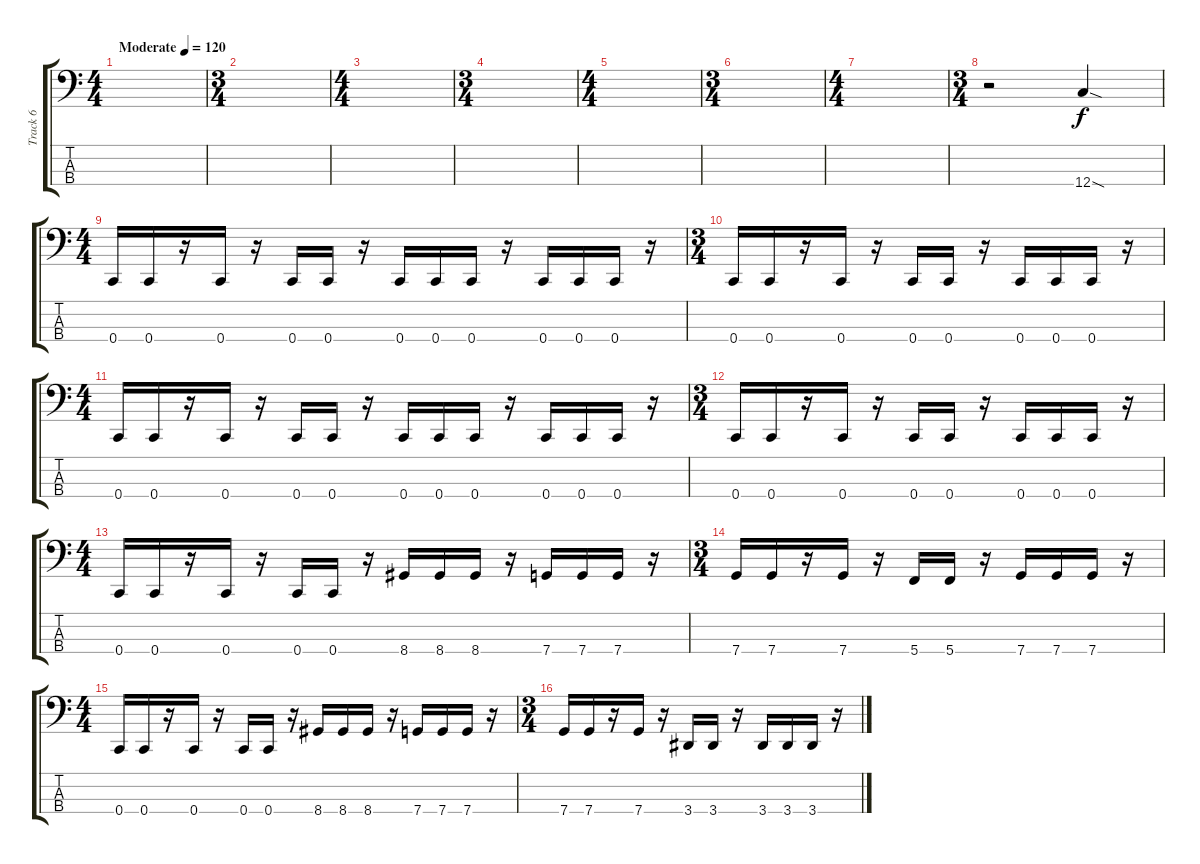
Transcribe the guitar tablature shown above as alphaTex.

\track ("Track 6" "Track 6") {instrument electricbassfinger}
\staff {score tabs}
\tuning (F2 C2 G1 C1) {hide}
\ts (4 4)
\tempo (120 "Moderate")
\clef f4
\ks c
|
\ts (3 4)
|
\ts (4 4)
|
\ts (3 4)
|
\ts (4 4)
|
\ts (3 4)
|
\ts (4 4)
|
\ts (3 4)
r.2 12.4{sod}.4 |
\ts (4 4)
0.4.16 0.4.16 r.16 0.4.16 r.16 0.4.16 0.4.16 r.16 0.4.16 0.4.16 0.4.16 r.16 0.4.16 0.4.16 0.4.16 r.16 |
\ts (3 4)
0.4.16 0.4.16 r.16 0.4.16 r.16 0.4.16 0.4.16 r.16 0.4.16 0.4.16 0.4.16 r.16 |
\ts (4 4)
0.4.16 0.4.16 r.16 0.4.16 r.16 0.4.16 0.4.16 r.16 0.4.16 0.4.16 0.4.16 r.16 0.4.16 0.4.16 0.4.16 r.16 |
\ts (3 4)
0.4.16 0.4.16 r.16 0.4.16 r.16 0.4.16 0.4.16 r.16 0.4.16 0.4.16 0.4.16 r.16 |
\ts (4 4)
0.4.16 0.4.16 r.16 0.4.16 r.16 0.4.16 0.4.16 r.16 8.4.16 8.4.16 8.4.16 r.16 7.4.16 7.4.16 7.4.16 r.16 |
\ts (3 4)
7.4.16 7.4.16 r.16 7.4.16 r.16 5.4.16 5.4.16 r.16 7.4.16 7.4.16 7.4.16 r.16 |
\ts (4 4)
0.4.16 0.4.16 r.16 0.4.16 r.16 0.4.16 0.4.16 r.16 8.4.16 8.4.16 8.4.16 r.16 7.4.16 7.4.16 7.4.16 r.16 |
\ts (3 4)
7.4.16 7.4.16 r.16 7.4.16 r.16 3.4.16 3.4.16 r.16 3.4.16 3.4.16 3.4.16 r.16
